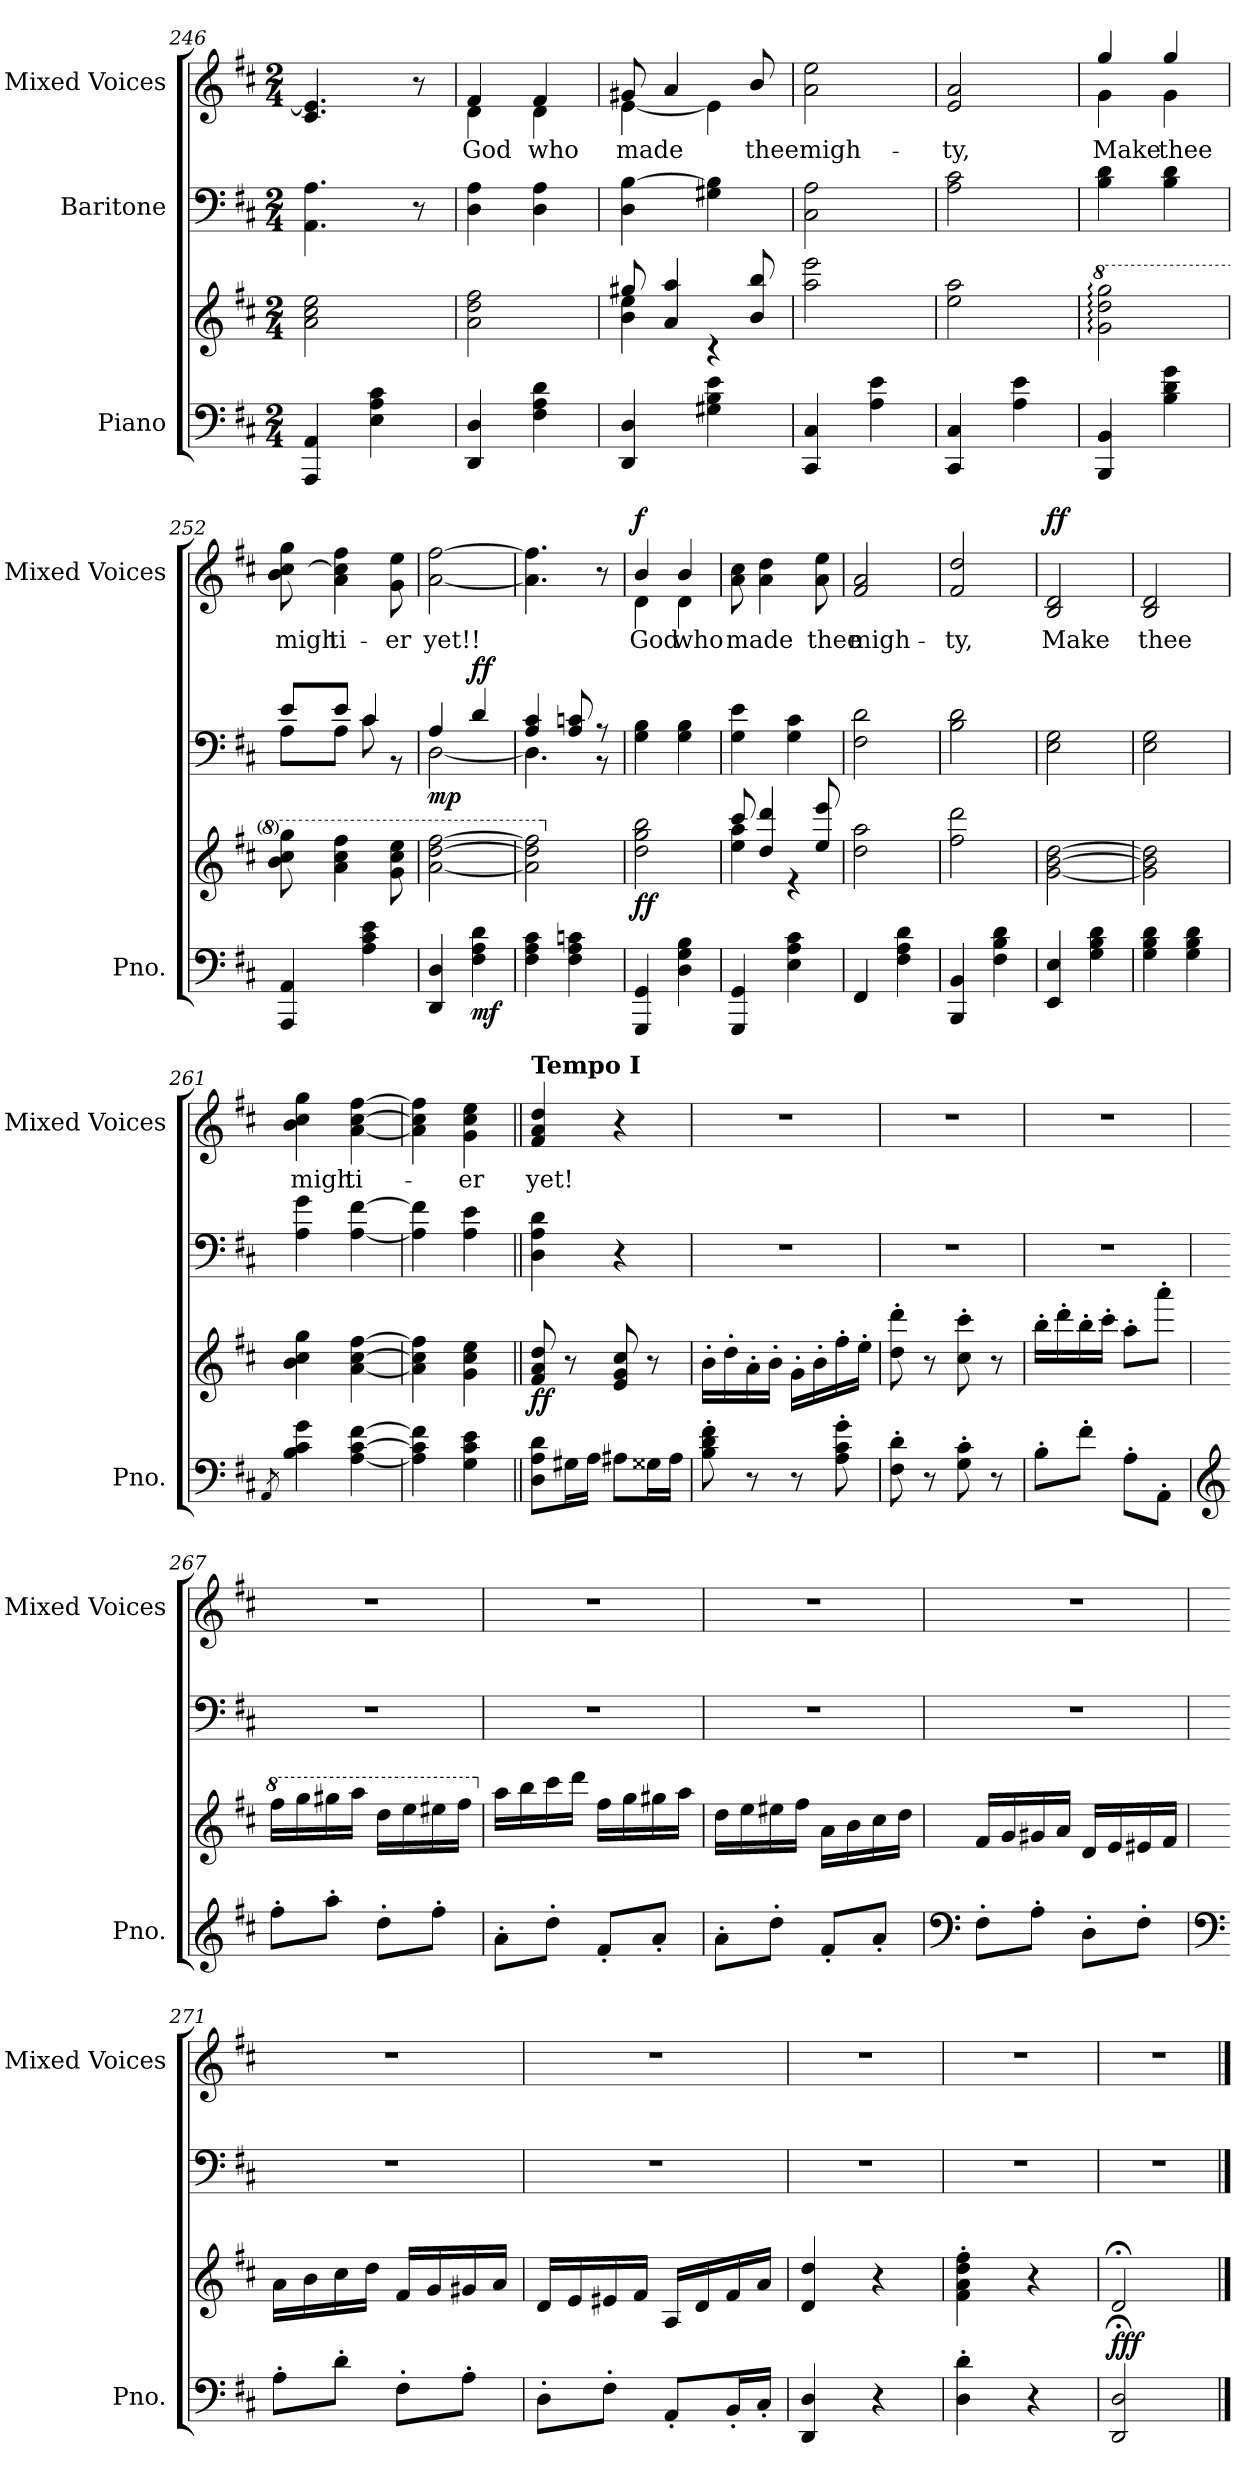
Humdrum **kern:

**kern	**kern	**dynam	**kern	**dynam	**kern	**text	**dynam
*part3	*part3	*part3	*part2	*part2	*part1	*part1	*part1
*staff4	*staff3	*staff3/4	*staff2	*staff2	*staff1	*staff1	*staff1
*I"Piano	*	*	*I"Baritone	*	*I"Mixed Voices	*	*
*I'Pno.	*	*	*	*	*I'Mixed Voices	*	*
*clefF4	*clefG2	*	*clefF4	*	*clefG2	*	*
*k[f#c#]	*k[f#c#]	*	*k[f#c#]	*	*k[f#c#]	*	*
*M2/4	*M2/4	*	*M2/4	*	*M2/4	*	*
=246	=246	=246	=246	=246	=246	=246	=246
4AAA/ 4AA/	2a\ 2cc#\ 2ee\	.	4.AA\ 4.A\	.	4.c#/ 4.e/]	.	.
4E\ 4A\ 4c#\	.	.	.	.	.	.	.
.	.	.	8r	.	8r	.	.
=247	=247	=247	=247	=247	=247	=247	=247
!	!	!	!	!	!	!LO:LY:b	!
*	*	*	*	*	*^	*	*
4DD/ 4D/	2a\ 2dd\ 2ff#\	.	4D\ 4A\	.	4f#/	4d\	God	.
!	!	!	!	!	!	!	!LO:LY:b	!
4F#\ 4A\ 4d\	.	.	4D\ 4A\	.	4f#/	4d\	who	.
=248	=248	=248	=248	=248	=248	=248	=248	=248
*	*^	*	*	*	*	*	*	*
!	!	!	!	!	!	!	!	!LO:LY:b	!
4DD/ 4D/	8gg#X/	4b\ 4ee\	.	4D\ [4B\	.	8g#X/	[4e\	made	.
.	4a/ 4aa/	.	.	.	.	4a/	.	.	.
4G#X\ 4B\ 4e\	.	4r	.	4G#X\ 4B\]	.	.	4e\]	.	.
!	!	!	!	!	!	!	!	!LO:LY:b	!
.	8b/ 8bb/	.	.	.	.	8b/	.	thee	.
*	*v	*v	*	*	*	*v	*v	*	*
=249	=249	=249	=249	=249	=249	=249	=249
!	!	!	!	!	!	!LO:LY:b	!
4CC#/ 4C#/	2aa\ 2eee\	.	2C#\ 2A\	.	2a\ 2ee\	migh-	.
4A\ 4e\	.	.	.	.	.	.	.
=250	=250	=250	=250	=250	=250	=250	=250
!	!	!	!	!	!	!LO:LY:b	!
4CC#/ 4C#/	2ee\ 2aa\	.	2A\ 2c#\	.	2e/ 2a/	-ty,	.
4A\ 4e\	.	.	.	.	.	.	.
=251	=251	=251	=251	=251	=251	=251	=251
*	*8va	*	*	*	*	*	*
!	!	!	!	!	!	!LO:LY:b	!
*	*	*	*	*	*^	*	*
4BBB/ 4BB/	2gg\: 2ddd\: 2ggg\:	.	4B\ 4d\	.	4gg/	4g\	Make	.
!	!	!	!	!	!	!	!LO:LY:b	!
4B\ 4d\ 4g\	.	.	4B\ 4d\	.	4gg/	4g\	thee	.
!!LO:LB:g=z
=252	=252	=252	=252	=252	=252	=252	=252	=252
*	*	*	*^	*	*	*	*	*
!	!	!	!	!	!	!	!	!LO:LY:b	!
*	*	*	*	*	*	*v	*v	*	*
4AAA/ 4AA/	8bb\ 8ccc#\ 8ggg\	.	8e/L	8A\L	.	8b\ [8cc#\ 8gg\	migh-	.
!	!	!	!	!	!	!	!LO:LY:b	!
.	4aa\ 4ccc#\ 4fff#\	.	8e/J	8A\J	.	4a\ 4cc#\] 4ff#\	-ti-	.
4A\ 4c#\ 4e\	.	.	4c#/	8c#\	.	.	.	.
!	!	!	!	!	!	!	!LO:LY:b	!
.	8gg\ 8ccc#\ 8eee\	.	.	8r	.	8g\ 8ee\	-er	.
=253	=253	=253	=253	=253	=253	=253	=253	=253
!	!	!	!	!	!LO:DY:b	!	!LO:LY:b	!
4DD/ 4D/	[2aa\ [2ddd\ [2fff#\	.	4A/	[2D\	mp	[2a\ [2ff#\	yet!!	.
!	!	!LO:DY:b=2	!	!	!LO:DY:a	!	!	!
4F#\ 4A\ 4d\	.	mf	4d/	.	ff	.	.	.
=254	=254	=254	=254	=254	=254	=254	=254	=254
4F#\ 4A\ 4c#\	2aa\] 2ddd\] 2fff#\]	.	4A/ 4c#/	4.D\]	.	4.a\] 4.ff#\]	.	.
4F#\ 4A\ 4cn\	.	.	8A/ 8cn/	.	.	.	.	.
.	.	.	8r	8r	.	8r	.	.
*	*	*	*v	*v	*	*	*	*
=255	=255	=255	=255	=255	=255	=255	=255
*	*X8va	*	*	*	*	*	*
*	*	*	*^	*	*	*	*
!	!	!LO:DY:b	!	!	!	!	!LO:LY:b	!LO:DY:b
*	*	*	*v	*v	*	*^	*	*
4GGG/ 4GG/	2dd\ 2gg\ 2bb\	ff	4G\ 4B\	.	4b/	4d\	God	f
!	!	!	!	!	!	!	!LO:LY:b	!
4D\ 4G\ 4B\	.	.	4G\ 4B\	.	4b/	4d\	who	.
=256	=256	=256	=256	=256	=256	=256	=256	=256
*	*^	*	*	*	*	*	*	*
!	!	!	!	!	!	!	!	!LO:LY:b	!
*	*	*	*	*	*	*v	*v	*	*
4GGG/ 4GG/	8ccc#/	4ee\ 4aa\	.	4G\ 4e\	.	8a\ 8cc#\	made	.
.	4dd/ 4ddd/	.	.	.	.	4a\ 4dd\	.	.
4E\ 4A\ 4c#\	.	4r	.	4G\ 4c#\	.	.	.	.
!	!	!	!	!	!	!	!LO:LY:b	!
.	8ee/ 8eee/	.	.	.	.	8a\ 8ee\	thee	.
*	*v	*v	*	*	*	*	*	*
=257	=257	=257	=257	=257	=257	=257	=257
!	!	!	!	!	!	!LO:LY:b	!
4FF#/	2dd\ 2aa\	.	2F#\ 2d\	.	2f#/ 2a/	migh-	.
4F#\ 4A\ 4d\	.	.	.	.	.	.	.
=258	=258	=258	=258	=258	=258	=258	=258
!	!	!	!	!	!	!LO:LY:b	!
4BBB/ 4BB/	2ff#\ 2ddd\	.	2B\ 2d\	.	2f#/ 2dd/	-ty,	.
4F#\ 4B\ 4d\	.	.	.	.	.	.	.
=259	=259	=259	=259	=259	=259	=259	=259
!	!	!	!	!	!	!LO:LY:b	!LO:DY:b
4EE/ 4E/	[2g\ [2b\ [2dd\	.	2E\ 2G\	.	2B/ 2d/	Make	ff
4G\ 4B\ 4d\	.	.	.	.	.	.	.
=260	=260	=260	=260	=260	=260	=260	=260
!	!	!	!	!	!	!LO:LY:b	!
4G\ 4B\ 4d\	2g\] 2b\] 2dd\]	.	2E\ 2G\	.	2B/ 2d/	thee	.
4G\ 4B\ 4d\	.	.	.	.	.	.	.
=261	=261	=261	=261	=261	=261	=261	=261
8qAA/	.	.	.	.	.	.	.
!	!	!	!	!	!	!LO:LY:b	!
4B\ 4c#\ 4g\	4b\ 4cc#\ 4gg\	.	4A\ 4g\	.	4b\ 4cc#\ 4gg\	migh-	.
!	!	!	!	!	!	!LO:LY:b	!
[4A\ [4c#\ [4f#\	[4a\ [4cc#\ [4ff#\	.	[4A\ [4f#\	.	[4a\ [4cc#\ [4ff#\	-ti-	.
=262	=262	=262	=262	=262	=262	=262	=262
4A\] 4c#\] 4f#\]	4a\] 4cc#\] 4ff#\]	.	4A\] 4f#\]	.	4a\] 4cc#\] 4ff#\]	.	.
!	!	!	!	!	!	!LO:LY:b	!
4G\ 4c#\ 4e\	4g\ 4cc#\ 4ee\	.	4A\ 4e\	.	4g\ 4cc#\ 4ee\	-er	.
!!LO:LB:g=z
=263||	=263||	=263||	=263||	=263||	=263||	=263||	=263||
!	!	!	!	!	!LO:TX:a:B:t=Tempo I	!	!
!	!	!LO:DY:b	!	!	!	!LO:LY:b	!
8D\ 8A\ 8d\L	8f#/ 8a/ 8dd/	ff	4D\ 4A\ 4d\	.	4f#/ 4a/ 4dd/	yet!	.
16G#X\L	8r	.	.	.	.	.	.
16A\JJ	.	.	.	.	.	.	.
8A#X\L	8e/ 8g/ 8cc#/	.	4r	.	4r	.	.
16G##X\L	8r	.	.	.	.	.	.
16A#\JJ	.	.	.	.	.	.	.
=264	=264	=264	=264	=264	=264	=264	=264
8B\' 8d\' 8f#\'	16b'\LL	.	2r	.	2r	.	.
.	16dd'\	.	.	.	.	.	.
8r	16a'\	.	.	.	.	.	.
.	16b'\JJ	.	.	.	.	.	.
8r	16g'\LL	.	.	.	.	.	.
.	16b'\	.	.	.	.	.	.
8A\' 8c#\' 8g\'	16ff#'\	.	.	.	.	.	.
.	16ee'\JJ	.	.	.	.	.	.
=265	=265	=265	=265	=265	=265	=265	=265
8F#\' 8d\'	8dd\' 8ddd\'	.	2r	.	2r	.	.
8r	8r	.	.	.	.	.	.
8G\' 8c#\'	8cc#\' 8ccc#\'	.	.	.	.	.	.
8r	8r	.	.	.	.	.	.
!!LO:PB:g=z
=266	=266	=266	=266	=266	=266	=266	=266
8B'\L	16bb'\LL	.	2r	.	2r	.	.
.	16ddd'\	.	.	.	.	.	.
8f#'\J	16bb'\	.	.	.	.	.	.
.	16ccc#'\JJ	.	.	.	.	.	.
8A'\L	8aa'\L	.	.	.	.	.	.
8AA'\J	8aaa'\J	.	.	.	.	.	.
=267	=267	=267	=267	=267	=267	=267	=267
*clefG2	*	*	*	*	*	*	*
*	*8va	*	*	*	*	*	*
8ff#'\L	16fff#\LL	.	2r	.	2r	.	.
.	16ggg\	.	.	.	.	.	.
8aa'\J	16ggg#X\	.	.	.	.	.	.
.	16aaa\JJ	.	.	.	.	.	.
8dd'\L	16ddd\LL	.	.	.	.	.	.
.	16eee\	.	.	.	.	.	.
8ff#'\J	16eee#X\	.	.	.	.	.	.
.	16fff#\JJ	.	.	.	.	.	.
=268	=268	=268	=268	=268	=268	=268	=268
*	*X8va	*	*	*	*	*	*
8a'\L	16aa\LL	.	2r	.	2r	.	.
.	16bb\	.	.	.	.	.	.
8dd'\J	16ccc#\	.	.	.	.	.	.
.	16ddd\JJ	.	.	.	.	.	.
8f#'/L	16ff#\LL	.	.	.	.	.	.
.	16gg\	.	.	.	.	.	.
8a'/J	16gg#X\	.	.	.	.	.	.
.	16aa\JJ	.	.	.	.	.	.
=269	=269	=269	=269	=269	=269	=269	=269
8a'\L	16dd\LL	.	2r	.	2r	.	.
.	16ee\	.	.	.	.	.	.
8dd'\J	16ee#X\	.	.	.	.	.	.
.	16ff#\JJ	.	.	.	.	.	.
8f#'/L	16a\LL	.	.	.	.	.	.
.	16b\	.	.	.	.	.	.
8a'/J	16cc#\	.	.	.	.	.	.
.	16dd\JJ	.	.	.	.	.	.
=270	=270	=270	=270	=270	=270	=270	=270
*clefF4	*	*	*	*	*	*	*
8F#'\L	16f#/LL	.	2r	.	2r	.	.
.	16g/	.	.	.	.	.	.
8A'\J	16g#X/	.	.	.	.	.	.
.	16a/JJ	.	.	.	.	.	.
8D'\L	16d/LL	.	.	.	.	.	.
.	16e/	.	.	.	.	.	.
8F#'\J	16e#X/	.	.	.	.	.	.
.	16f#/JJ	.	.	.	.	.	.
!!LO:LB:g=z
=271	=271	=271	=271	=271	=271	=271	=271
*clefF4	*	*	*	*	*	*	*
8A'\L	16a\LL	.	2r	.	2r	.	.
.	16b\	.	.	.	.	.	.
8d'\J	16cc#\	.	.	.	.	.	.
.	16dd\JJ	.	.	.	.	.	.
8F#'\L	16f#/LL	.	.	.	.	.	.
.	16g/	.	.	.	.	.	.
8A'\J	16g#X/	.	.	.	.	.	.
.	16a/JJ	.	.	.	.	.	.
=272	=272	=272	=272	=272	=272	=272	=272
8D'\L	16d/LL	.	2r	.	2r	.	.
.	16e/	.	.	.	.	.	.
8F#'\J	16e#X/	.	.	.	.	.	.
.	16f#/JJ	.	.	.	.	.	.
8AA'/L	16A/LL	.	.	.	.	.	.
.	16d/	.	.	.	.	.	.
16BB'/L	16f#/	.	.	.	.	.	.
16C#'/JJ	16a/JJ	.	.	.	.	.	.
=273	=273	=273	=273	=273	=273	=273	=273
4DD/ 4D/	4d/ 4dd/	.	2r	.	2r	.	.
4r	4r	.	.	.	.	.	.
=274	=274	=274	=274	=274	=274	=274	=274
4D\' 4d\'	4f#\' 4a\' 4dd\' 4ff#\'	.	2r	.	2r	.	.
4r	4r	.	.	.	.	.	.
=275	=275	=275	=275	=275	=275	=275	=275
*	*	*	*	*	*MM48	*	*
!	!	!LO:DY:a=2	!	!	!	!	!
2DD/; 2D/;	2d;</	fff	2r	.	2r	.	.
==	==	==	==	==	==	==	==
*-	*-	*-	*-	*-	*-	*-	*-
